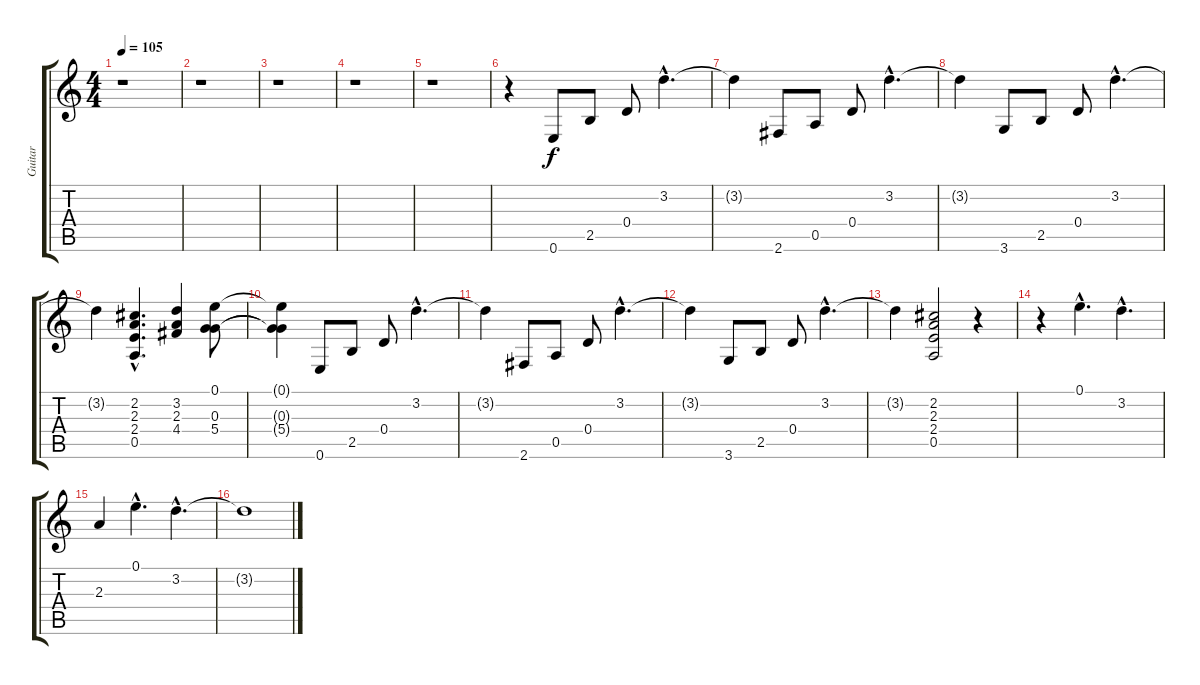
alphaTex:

\track ("Guitar" "Guitar") {instrument electricguitarclean}
\staff {score tabs}
\tuning (E4 B3 G3 D3 A2 E2) {hide}
\ts (4 4)
\tempo 105
\clef g2
\ks c
r.1{dy f} |
r.1 |
r.1 |
r.1 |
r.1 |
r.4 0.6.8 2.5.8 0.4.8 3.2{hac}.4{d} |
3.2{t}.4 2.6.8 0.5.8 0.4.8 3.2{hac}.4{d} |
3.2{t}.4 3.6.8 2.5.8 0.4.8 3.2{hac}.4{d} |
3.2{t}.4 (2.2{hac} 2.3{hac} 2.4{hac} 0.5{hac}).4{d} (3.2 2.3 4.4).4 (0.1 0.3 5.4).8 |
(0.1{t} 0.3{t} 5.4{t}).4 0.6.8 2.5.8 0.4.8 3.2{hac}.4{d} |
3.2{t}.4 2.6.8 0.5.8 0.4.8 3.2{hac}.4{d} |
3.2{t}.4 3.6.8 2.5.8 0.4.8 3.2{hac}.4{d} |
3.2{t}.4 (2.2 2.3 2.4 0.5).2 r.4 |
r.4 0.1{hac}.4{d} 3.2{hac}.4{d} |
2.3.4 0.1{hac}.4{d} 3.2{hac}.4{d} |
3.2{t}.1
